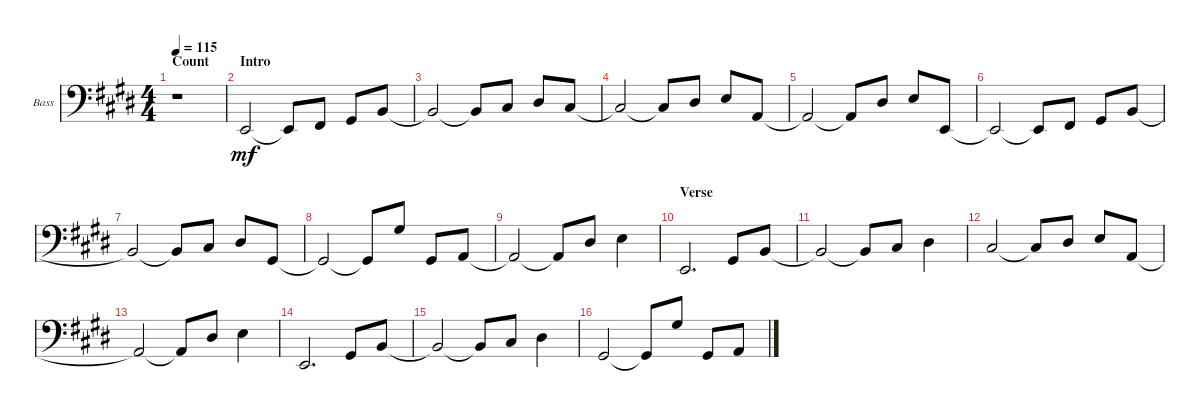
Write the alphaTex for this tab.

\defaultSystemsLayout 4
\bracketExtendMode groupsimilarinstruments
\useSystemSignSeparator
\multiTrackTrackNamePolicy allsystems
\firstSystemTrackNameOrientation horizontal
\otherSystemsTrackNameOrientation horizontal
\track ("Bass" "Bass") {instrument electricbassfinger}
\staff {score}
\tuning (G2 D2 A1 E1)
\ts (4 4)
\section ("" "Count")
\tempo 115
\clef f4
\ks e
r.1{dy mf instrument electricbassfinger} |
\section ("" "Intro")
0.4.2 0.4{t}.8 2.4.8 4.4.8 2.3.8 |
2.3{t}.2 2.3{t}.8 4.3.8 6.3.8 4.3.8 |
4.3{t}.2 4.3{t}.8 6.3.8 7.3.8 5.4.8 |
5.4{t}.2 5.4{t}.8 6.3.8 7.3.8 0.4.8 |
\scale
0.261017 0.4{t}.2 0.4{t}.8 2.4.8 4.4.8 2.3.8 |
\scale
0.261017 2.3{t}.2 2.3{t}.8 4.3.8 6.3.8 4.4.8 |
\scale
0.261017 4.4{t}.2 4.4{t}.8 6.2.8 4.4.8 5.4.8 |
\scale
0.216949 5.4{t}.2 5.4{t}.8 6.3.8 7.3.4 |
\section ("" "Verse")
\scale
0.20155 0.4.2{d} 4.4.8 2.3.8 |
\scale
0.248062 2.3{t}.2 2.3{t}.8 4.3.8 6.3.4 |
\scale
0.302326 4.3.2 4.3{t}.8 6.3.8 7.3.8 5.4.8 |
\scale
0.248062 5.4{t}.2 5.4{t}.8 6.3.8 7.3.4 |
\scale
0.20155 0.4.2{d} 4.4.8 2.3.8 |
\scale
0.248062 2.3{t}.2 2.3{t}.8 4.3.8 6.3.4 |
\scale
0.302326 4.4.2 4.4{t}.8 6.2.8 4.4.8 5.4.8
